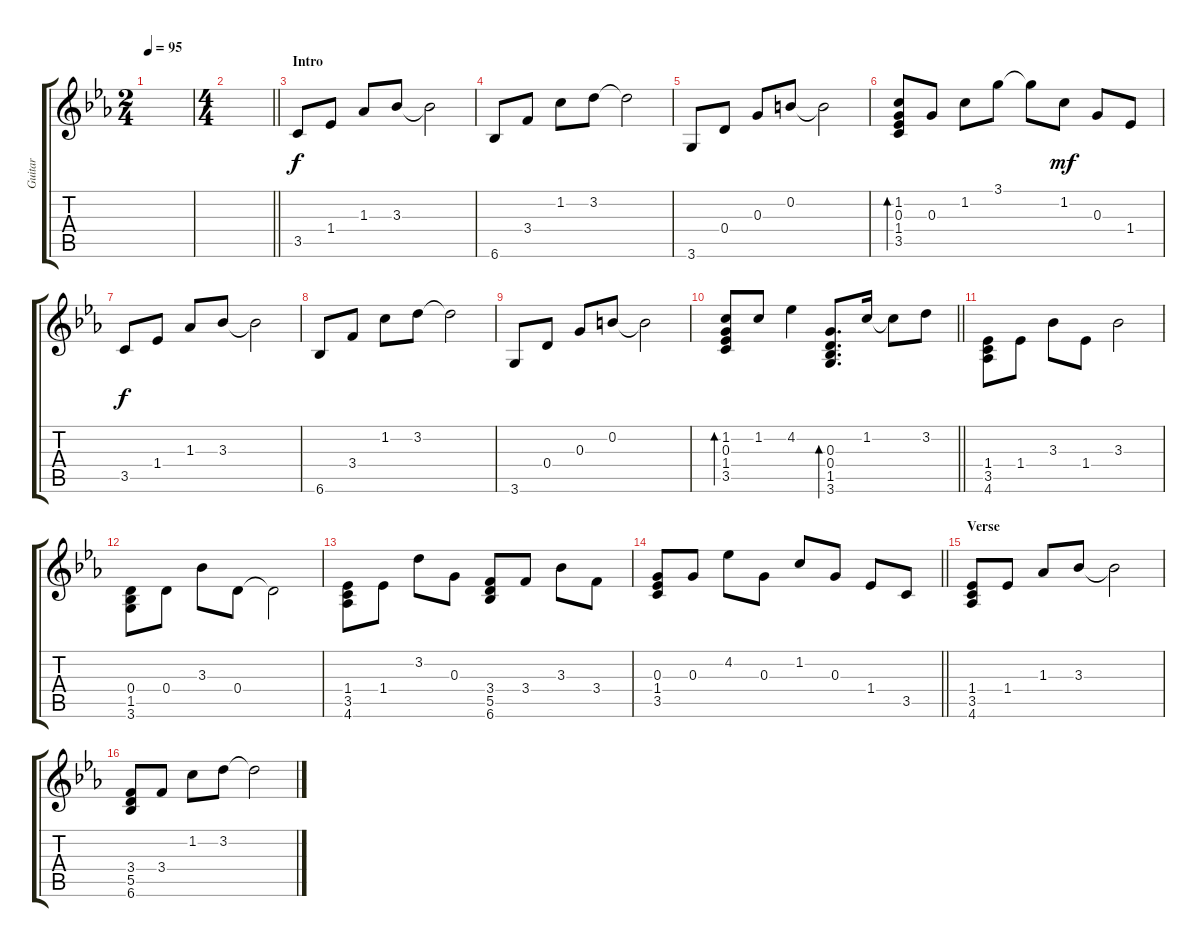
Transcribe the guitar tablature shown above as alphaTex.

\track ("Guitar" "Guitar") {instrument electricguitarclean}
\staff {score tabs}
\tuning (E4 B3 G3 D3 A2 E2) {hide}
\ts (2 4)
\tempo 95
\clef g2
\ks eb
|
\ts (4 4)
\barLineRight lightlight
|
\section ("" "Intro")
3.5.8 1.4.8 1.3.8 3.3.8 3.3{t}.2 |
6.6.8 3.4.8 1.2.8 3.2.8 3.2{t}.2 |
3.6.8 0.4.8 0.3.8 0.2.8 0.2{t}.2 |
(1.2 0.3 1.4 3.5).8{bd 120} 0.3.8 1.2.8 3.1.8 3.1{t}.8 1.2.8{dy mf} 0.3.8 1.4.8 |
3.5.8{dy f} 1.4.8 1.3.8 3.3.8 3.3{t}.2 |
6.6.8 3.4.8 1.2.8 3.2.8 3.2{t}.2 |
3.6.8 0.4.8 0.3.8 0.2.8 0.2{t}.2 |
\barLineRight lightlight
(1.2 0.3 1.4 3.5).8{bd 240} 1.2.8 4.2.4 (0.3 0.4 1.5 3.6).8{d bd 240} 1.2.16 1.2{t}.8 3.2.8 |
\section ("" "")
(1.4 3.5 4.6).8{instrument acousticguitarsteel beam Down} 1.4.8{beam Down} 3.3.8{beam Down} 1.4.8{beam Down} 3.3.2{beam Down} |
(0.4 1.5 3.6).8{beam Down} 0.4.8{beam Down} 3.3.8{beam Down} 0.4.8{beam Down} 0.4{t}.2{beam Down} |
(1.4 3.5 4.6).8{beam Down} 1.4.8{beam Down} 3.2.8{beam Down} 0.3.8{beam Down} (3.4 5.5 6.6).8 3.4.8 3.3.8{beam Down} 3.4.8{beam Down} |
\barLineRight lightlight
(0.3 1.4 3.5).8 0.3.8 4.2.8 0.3.8 1.2.8 0.3.8 1.4.8 3.5.8 |
\section ("" "Verse")
(1.4 3.5 4.6).8 1.4.8 1.3.8 3.3.8 3.3{t}.2 |
(3.4 5.5 6.6).8 3.4.8 1.2.8 3.2.8 3.2{t}.2
